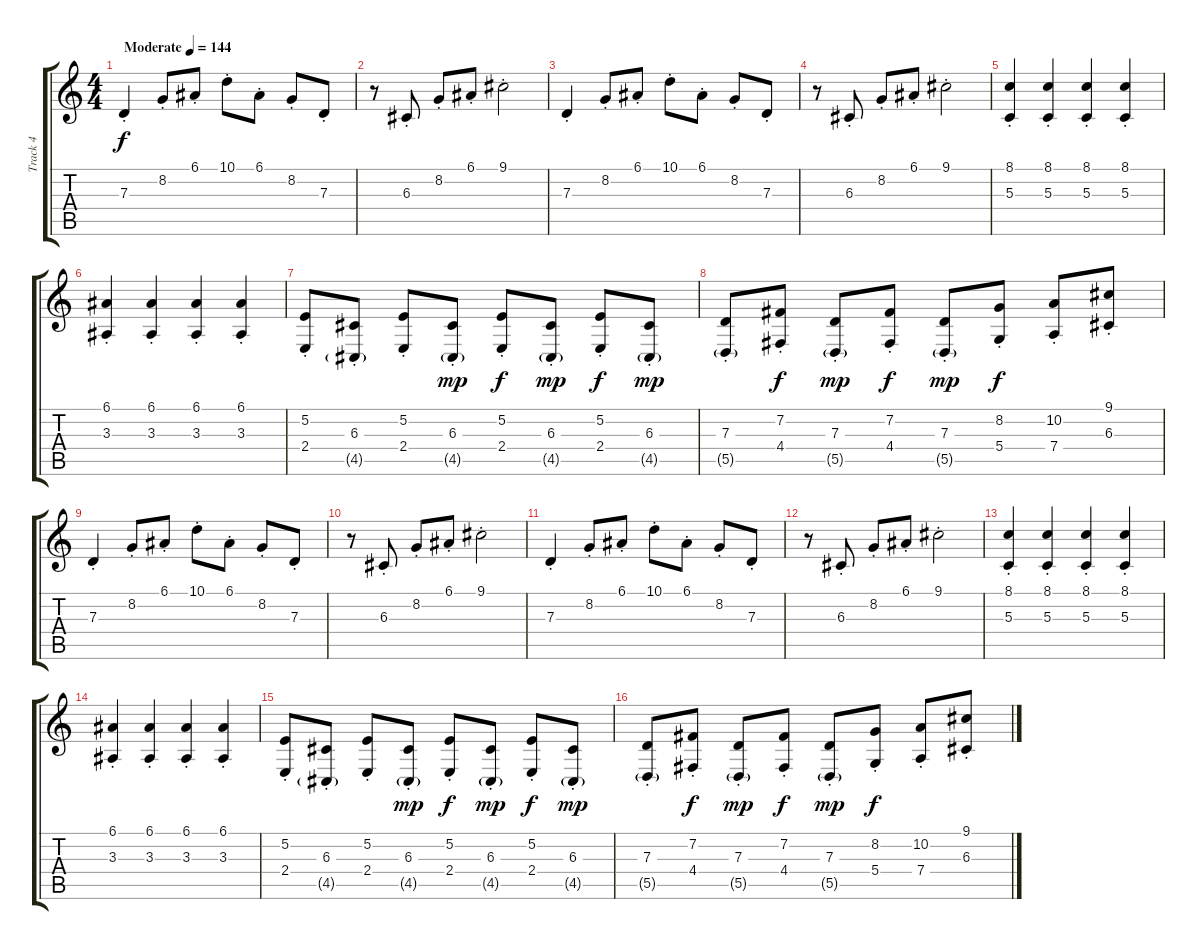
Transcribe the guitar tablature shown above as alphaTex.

\track ("Track 4" "Track 4") {instrument synthstrings1}
\staff {score tabs}
\tuning (E4 B3 G3 D3 A2 E2) {hide}
\ts (4 4)
\tempo (144 "Moderate")
\clef g2
\ks c
7.3{st}.4{dy f instrument synthstrings1} 8.2{st}.8 6.1{st}.8 10.1{st}.8 6.1{st}.8 8.2{st}.8 7.3{st}.8 |
r.8 6.3{st}.8 8.2{st}.8 6.1{st}.8 9.1{st}.2 |
7.3{st}.4 8.2{st}.8 6.1{st}.8 10.1{st}.8 6.1{st}.8 8.2{st}.8 7.3{st}.8 |
r.8 6.3{st}.8 8.2{st}.8 6.1{st}.8 9.1{st}.2 |
(8.1{st} 5.3{st}).4 (8.1{st} 5.3{st}).4 (8.1{st} 5.3{st}).4 (8.1{st} 5.3{st}).4 |
(6.1{st} 3.3{st}).4 (6.1{st} 3.3{st}).4 (6.1{st} 3.3{st}).4 (6.1{st} 3.3{st}).4 |
(5.2{st} 2.4{st}).8 (6.3{st} 4.5{g st}).8 (5.2{st} 2.4{st}).8 (6.3{st} 4.5{g st}).8{dy mp} (5.2{st} 2.4{st}).8{dy f} (6.3{st} 4.5{g st}).8{dy mp} (5.2{st} 2.4{st}).8{dy f} (6.3{st} 4.5{g st}).8{dy mp} |
(7.3{st} 5.5{g st}).8 (7.2{st} 4.4{st}).8{dy f} (7.3{st} 5.5{g st}).8{dy mp} (7.2{st} 4.4{st}).8{dy f} (7.3{st} 5.5{g st}).8{dy mp} (8.2{st} 5.4{st}).8{dy f} (10.2{st} 7.4{st}).8 (9.1{st} 6.3{st}).8 |
7.3{st}.4 8.2{st}.8 6.1{st}.8 10.1{st}.8 6.1{st}.8 8.2{st}.8 7.3{st}.8 |
r.8 6.3{st}.8 8.2{st}.8 6.1{st}.8 9.1{st}.2 |
7.3{st}.4 8.2{st}.8 6.1{st}.8 10.1{st}.8 6.1{st}.8 8.2{st}.8 7.3{st}.8 |
r.8 6.3{st}.8 8.2{st}.8 6.1{st}.8 9.1{st}.2 |
(8.1{st} 5.3{st}).4 (8.1{st} 5.3{st}).4 (8.1{st} 5.3{st}).4 (8.1{st} 5.3{st}).4 |
(6.1{st} 3.3{st}).4 (6.1{st} 3.3{st}).4 (6.1{st} 3.3{st}).4 (6.1{st} 3.3{st}).4 |
(5.2{st} 2.4{st}).8 (6.3{st} 4.5{g st}).8 (5.2{st} 2.4{st}).8 (6.3{st} 4.5{g st}).8{dy mp} (5.2{st} 2.4{st}).8{dy f} (6.3{st} 4.5{g st}).8{dy mp} (5.2{st} 2.4{st}).8{dy f} (6.3{st} 4.5{g st}).8{dy mp} |
(7.3{st} 5.5{g st}).8 (7.2{st} 4.4{st}).8{dy f} (7.3{st} 5.5{g st}).8{dy mp} (7.2{st} 4.4{st}).8{dy f} (7.3{st} 5.5{g st}).8{dy mp} (8.2{st} 5.4{st}).8{dy f} (10.2{st} 7.4{st}).8 (9.1{st} 6.3{st}).8
